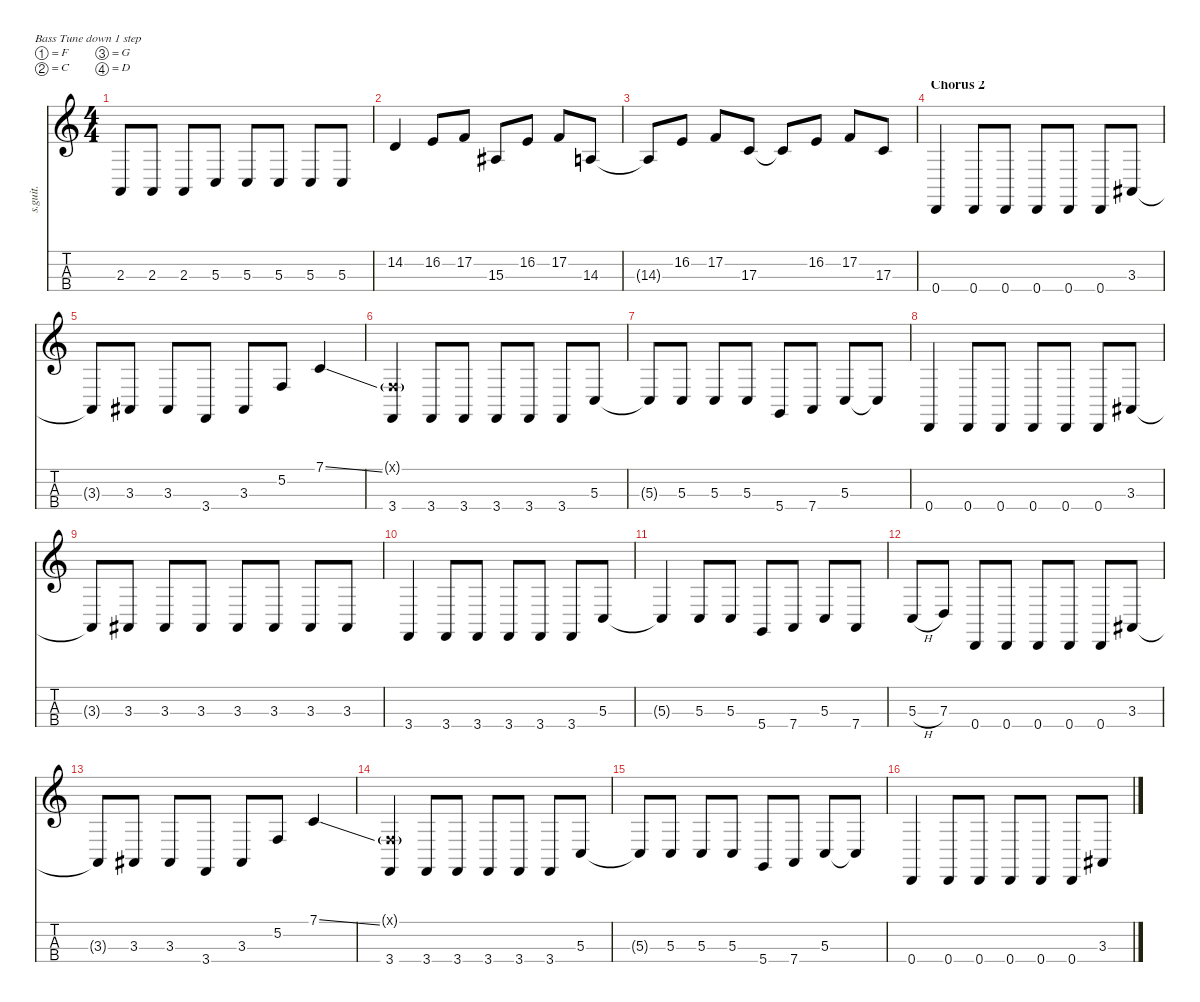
\defaultSystemsLayout 4
\hideDynamics
\bracketExtendMode nobrackets
\track ("Water" "s.guit.") {instrument electricbasspick}
\staff {score tabs}
\tuning (F2 C2 G1 D1)
\ts (4 4)
\tempo (130 hide)
\clef g2
\ks c
2.3.8{lyrics (0 "") lyrics (1 "") lyrics (2 "") lyrics (3 "") lyrics (4 "") dy f} 2.3.8{lyrics (0 "") lyrics (1 "") lyrics (2 "") lyrics (3 "") lyrics (4 "")} 2.3.8{lyrics (0 "") lyrics (1 "") lyrics (2 "") lyrics (3 "") lyrics (4 "")} 5.3.8{lyrics (0 "") lyrics (1 "") lyrics (2 "") lyrics (3 "") lyrics (4 "")} 5.3.8{lyrics (0 "") lyrics (1 "") lyrics (2 "") lyrics (3 "") lyrics (4 "")} 5.3.8{lyrics (0 "") lyrics (1 "") lyrics (2 "") lyrics (3 "") lyrics (4 "")} 5.3.8{lyrics (0 "") lyrics (1 "") lyrics (2 "") lyrics (3 "") lyrics (4 "")} 5.3.8{lyrics (0 "") lyrics (1 "") lyrics (2 "") lyrics (3 "") lyrics (4 "")} |
14.2.4{lyrics (0 "") lyrics (1 "") lyrics (2 "") lyrics (3 "") lyrics (4 "")} 16.2.8{lyrics (0 "") lyrics (1 "") lyrics (2 "") lyrics (3 "") lyrics (4 "")} 17.2.8{lyrics (0 "") lyrics (1 "") lyrics (2 "") lyrics (3 "") lyrics (4 "")} 15.3{acc #}.8{lyrics (0 "") lyrics (1 "") lyrics (2 "") lyrics (3 "") lyrics (4 "")} 16.2.8{lyrics (0 "") lyrics (1 "") lyrics (2 "") lyrics (3 "") lyrics (4 "")} 17.2.8{lyrics (0 "") lyrics (1 "") lyrics (2 "") lyrics (3 "") lyrics (4 "")} 14.3.8{lyrics (0 "") lyrics (1 "") lyrics (2 "") lyrics (3 "") lyrics (4 "")} |
14.3{t}.8{lyrics (0 "") lyrics (1 "") lyrics (2 "") lyrics (3 "") lyrics (4 "")} 16.2.8{lyrics (0 "") lyrics (1 "") lyrics (2 "") lyrics (3 "") lyrics (4 "")} 17.2.8{lyrics (0 "") lyrics (1 "") lyrics (2 "") lyrics (3 "") lyrics (4 "")} 17.3.8{lyrics (0 "") lyrics (1 "") lyrics (2 "") lyrics (3 "") lyrics (4 "")} 17.3{t}.8{lyrics (0 "") lyrics (1 "") lyrics (2 "") lyrics (3 "") lyrics (4 "")} 16.2.8{lyrics (0 "") lyrics (1 "") lyrics (2 "") lyrics (3 "") lyrics (4 "")} 17.2.8{lyrics (0 "") lyrics (1 "") lyrics (2 "") lyrics (3 "") lyrics (4 "")} 17.3.8{lyrics (0 "") lyrics (1 "") lyrics (2 "") lyrics (3 "") lyrics (4 "")} |
\section ("" "Chorus 2")
0.4.4{lyrics (0 "") lyrics (1 "") lyrics (2 "") lyrics (3 "") lyrics (4 "")} 0.4.8{lyrics (0 "") lyrics (1 "") lyrics (2 "") lyrics (3 "") lyrics (4 "")} 0.4.8{lyrics (0 "") lyrics (1 "") lyrics (2 "") lyrics (3 "") lyrics (4 "")} 0.4.8{lyrics (0 "") lyrics (1 "") lyrics (2 "") lyrics (3 "") lyrics (4 "")} 0.4.8{lyrics (0 "") lyrics (1 "") lyrics (2 "") lyrics (3 "") lyrics (4 "")} 0.4.8{lyrics (0 "") lyrics (1 "") lyrics (2 "") lyrics (3 "") lyrics (4 "")} 3.3{acc #}.8{lyrics (0 "") lyrics (1 "") lyrics (2 "") lyrics (3 "") lyrics (4 "")} |
3.3{t acc #}.8{lyrics (0 "") lyrics (1 "") lyrics (2 "") lyrics (3 "") lyrics (4 "") dy ff} 3.3{acc #}.8{lyrics (0 "") lyrics (1 "") lyrics (2 "") lyrics (3 "") lyrics (4 "") dy f} 3.3{acc #}.8{lyrics (0 "") lyrics (1 "") lyrics (2 "") lyrics (3 "") lyrics (4 "")} 3.4.8{lyrics (0 "") lyrics (1 "") lyrics (2 "") lyrics (3 "") lyrics (4 "")} 3.3{acc #}.8{lyrics (0 "") lyrics (1 "") lyrics (2 "") lyrics (3 "") lyrics (4 "")} 5.2.8{lyrics (0 "") lyrics (1 "") lyrics (2 "") lyrics (3 "") lyrics (4 "")} 7.1{ss}.4{lyrics (0 "") lyrics (1 "") lyrics (2 "") lyrics (3 "") lyrics (4 "")} |
(0.1{g x} 3.4).4{lyrics (0 "") lyrics (1 "") lyrics (2 "") lyrics (3 "") lyrics (4 "")} 3.4.8{lyrics (0 "") lyrics (1 "") lyrics (2 "") lyrics (3 "") lyrics (4 "") dy ff} 3.4.8{lyrics (0 "") lyrics (1 "") lyrics (2 "") lyrics (3 "") lyrics (4 "")} 3.4.8{lyrics (0 "") lyrics (1 "") lyrics (2 "") lyrics (3 "") lyrics (4 "")} 3.4.8{lyrics (0 "") lyrics (1 "") lyrics (2 "") lyrics (3 "") lyrics (4 "")} 3.4.8{lyrics (0 "") lyrics (1 "") lyrics (2 "") lyrics (3 "") lyrics (4 "")} 5.3.8{lyrics (0 "") lyrics (1 "") lyrics (2 "") lyrics (3 "") lyrics (4 "") dy f} |
5.3{t}.8{lyrics (0 "") lyrics (1 "") lyrics (2 "") lyrics (3 "") lyrics (4 "") dy ff} 5.3.8{lyrics (0 "") lyrics (1 "") lyrics (2 "") lyrics (3 "") lyrics (4 "") dy f} 5.3.8{lyrics (0 "") lyrics (1 "") lyrics (2 "") lyrics (3 "") lyrics (4 "")} 5.3.8{lyrics (0 "") lyrics (1 "") lyrics (2 "") lyrics (3 "") lyrics (4 "")} 5.4.8{lyrics (0 "") lyrics (1 "") lyrics (2 "") lyrics (3 "") lyrics (4 "")} 7.4.8{lyrics (0 "") lyrics (1 "") lyrics (2 "") lyrics (3 "") lyrics (4 "")} 5.3.8{lyrics (0 "") lyrics (1 "") lyrics (2 "") lyrics (3 "") lyrics (4 "")} 5.3{t}.8{lyrics (0 "") lyrics (1 "") lyrics (2 "") lyrics (3 "") lyrics (4 "") dy ff} |
0.4.4{lyrics (0 "") lyrics (1 "") lyrics (2 "") lyrics (3 "") lyrics (4 "") dy f} 0.4.8{lyrics (0 "") lyrics (1 "") lyrics (2 "") lyrics (3 "") lyrics (4 "")} 0.4.8{lyrics (0 "") lyrics (1 "") lyrics (2 "") lyrics (3 "") lyrics (4 "")} 0.4.8{lyrics (0 "") lyrics (1 "") lyrics (2 "") lyrics (3 "") lyrics (4 "")} 0.4.8{lyrics (0 "") lyrics (1 "") lyrics (2 "") lyrics (3 "") lyrics (4 "")} 0.4.8{lyrics (0 "") lyrics (1 "") lyrics (2 "") lyrics (3 "") lyrics (4 "")} 3.3{acc #}.8{lyrics (0 "") lyrics (1 "") lyrics (2 "") lyrics (3 "") lyrics (4 "")} |
3.3{t acc #}.8{lyrics (0 "") lyrics (1 "") lyrics (2 "") lyrics (3 "") lyrics (4 "") dy ff} 3.3{acc #}.8{lyrics (0 "") lyrics (1 "") lyrics (2 "") lyrics (3 "") lyrics (4 "") dy f} 3.3{acc #}.8{lyrics (0 "") lyrics (1 "") lyrics (2 "") lyrics (3 "") lyrics (4 "")} 3.3{acc #}.8{lyrics (0 "") lyrics (1 "") lyrics (2 "") lyrics (3 "") lyrics (4 "")} 3.3{acc #}.8{lyrics (0 "") lyrics (1 "") lyrics (2 "") lyrics (3 "") lyrics (4 "")} 3.3{acc #}.8{lyrics (0 "") lyrics (1 "") lyrics (2 "") lyrics (3 "") lyrics (4 "")} 3.3{acc #}.8{lyrics (0 "") lyrics (1 "") lyrics (2 "") lyrics (3 "") lyrics (4 "")} 3.3{acc #}.8{lyrics (0 "") lyrics (1 "") lyrics (2 "") lyrics (3 "") lyrics (4 "")} |
3.4.4{lyrics (0 "") lyrics (1 "") lyrics (2 "") lyrics (3 "") lyrics (4 "") dy ff} 3.4.8{lyrics (0 "") lyrics (1 "") lyrics (2 "") lyrics (3 "") lyrics (4 "")} 3.4.8{lyrics (0 "") lyrics (1 "") lyrics (2 "") lyrics (3 "") lyrics (4 "")} 3.4.8{lyrics (0 "") lyrics (1 "") lyrics (2 "") lyrics (3 "") lyrics (4 "")} 3.4.8{lyrics (0 "") lyrics (1 "") lyrics (2 "") lyrics (3 "") lyrics (4 "")} 3.4.8{lyrics (0 "") lyrics (1 "") lyrics (2 "") lyrics (3 "") lyrics (4 "") dy f} 5.3.8{lyrics (0 "") lyrics (1 "") lyrics (2 "") lyrics (3 "") lyrics (4 "")} |
5.3{t}.4{lyrics (0 "") lyrics (1 "") lyrics (2 "") lyrics (3 "") lyrics (4 "") dy ff} 5.3.8{lyrics (0 "") lyrics (1 "") lyrics (2 "") lyrics (3 "") lyrics (4 "") dy f} 5.3.8{lyrics (0 "") lyrics (1 "") lyrics (2 "") lyrics (3 "") lyrics (4 "")} 5.4.8{lyrics (0 "") lyrics (1 "") lyrics (2 "") lyrics (3 "") lyrics (4 "")} 7.4.8{lyrics (0 "") lyrics (1 "") lyrics (2 "") lyrics (3 "") lyrics (4 "")} 5.3.8{lyrics (0 "") lyrics (1 "") lyrics (2 "") lyrics (3 "") lyrics (4 "")} 7.4.8{lyrics (0 "") lyrics (1 "") lyrics (2 "") lyrics (3 "") lyrics (4 "")} |
5.3{h}.8{lyrics (0 "") lyrics (1 "") lyrics (2 "") lyrics (3 "") lyrics (4 "")} 7.3.8{lyrics (0 "") lyrics (1 "") lyrics (2 "") lyrics (3 "") lyrics (4 "")} 0.4.8{lyrics (0 "") lyrics (1 "") lyrics (2 "") lyrics (3 "") lyrics (4 "")} 0.4.8{lyrics (0 "") lyrics (1 "") lyrics (2 "") lyrics (3 "") lyrics (4 "")} 0.4.8{lyrics (0 "") lyrics (1 "") lyrics (2 "") lyrics (3 "") lyrics (4 "")} 0.4.8{lyrics (0 "") lyrics (1 "") lyrics (2 "") lyrics (3 "") lyrics (4 "")} 0.4.8{lyrics (0 "") lyrics (1 "") lyrics (2 "") lyrics (3 "") lyrics (4 "")} 3.3{acc #}.8{lyrics (0 "") lyrics (1 "") lyrics (2 "") lyrics (3 "") lyrics (4 "")} |
3.3{t acc #}.8{lyrics (0 "") lyrics (1 "") lyrics (2 "") lyrics (3 "") lyrics (4 "") dy ff} 3.3{acc #}.8{lyrics (0 "") lyrics (1 "") lyrics (2 "") lyrics (3 "") lyrics (4 "") dy f} 3.3{acc #}.8{lyrics (0 "") lyrics (1 "") lyrics (2 "") lyrics (3 "") lyrics (4 "")} 3.4.8{lyrics (0 "") lyrics (1 "") lyrics (2 "") lyrics (3 "") lyrics (4 "")} 3.3{acc #}.8{lyrics (0 "") lyrics (1 "") lyrics (2 "") lyrics (3 "") lyrics (4 "")} 5.2.8{lyrics (0 "") lyrics (1 "") lyrics (2 "") lyrics (3 "") lyrics (4 "")} 7.1{ss}.4{lyrics (0 "") lyrics (1 "") lyrics (2 "") lyrics (3 "") lyrics (4 "")} |
(0.1{g x} 3.4).4{lyrics (0 "") lyrics (1 "") lyrics (2 "") lyrics (3 "") lyrics (4 "")} 3.4.8{lyrics (0 "") lyrics (1 "") lyrics (2 "") lyrics (3 "") lyrics (4 "") dy ff} 3.4.8{lyrics (0 "") lyrics (1 "") lyrics (2 "") lyrics (3 "") lyrics (4 "")} 3.4.8{lyrics (0 "") lyrics (1 "") lyrics (2 "") lyrics (3 "") lyrics (4 "")} 3.4.8{lyrics (0 "") lyrics (1 "") lyrics (2 "") lyrics (3 "") lyrics (4 "")} 3.4.8{lyrics (0 "") lyrics (1 "") lyrics (2 "") lyrics (3 "") lyrics (4 "")} 5.3.8{lyrics (0 "") lyrics (1 "") lyrics (2 "") lyrics (3 "") lyrics (4 "") dy f} |
5.3{t}.8{lyrics (0 "") lyrics (1 "") lyrics (2 "") lyrics (3 "") lyrics (4 "") dy ff} 5.3.8{lyrics (0 "") lyrics (1 "") lyrics (2 "") lyrics (3 "") lyrics (4 "") dy f} 5.3.8{lyrics (0 "") lyrics (1 "") lyrics (2 "") lyrics (3 "") lyrics (4 "")} 5.3.8{lyrics (0 "") lyrics (1 "") lyrics (2 "") lyrics (3 "") lyrics (4 "")} 5.4.8{lyrics (0 "") lyrics (1 "") lyrics (2 "") lyrics (3 "") lyrics (4 "")} 7.4.8{lyrics (0 "") lyrics (1 "") lyrics (2 "") lyrics (3 "") lyrics (4 "")} 5.3.8{lyrics (0 "") lyrics (1 "") lyrics (2 "") lyrics (3 "") lyrics (4 "")} 5.3{t}.8{lyrics (0 "") lyrics (1 "") lyrics (2 "") lyrics (3 "") lyrics (4 "") dy ff} |
0.4.4{lyrics (0 "") lyrics (1 "") lyrics (2 "") lyrics (3 "") lyrics (4 "") dy f} 0.4.8{lyrics (0 "") lyrics (1 "") lyrics (2 "") lyrics (3 "") lyrics (4 "")} 0.4.8{lyrics (0 "") lyrics (1 "") lyrics (2 "") lyrics (3 "") lyrics (4 "")} 0.4.8{lyrics (0 "") lyrics (1 "") lyrics (2 "") lyrics (3 "") lyrics (4 "")} 0.4.8{lyrics (0 "") lyrics (1 "") lyrics (2 "") lyrics (3 "") lyrics (4 "")} 0.4.8{lyrics (0 "") lyrics (1 "") lyrics (2 "") lyrics (3 "") lyrics (4 "")} 3.3{acc #}.8{lyrics (0 "") lyrics (1 "") lyrics (2 "") lyrics (3 "") lyrics (4 "")}
